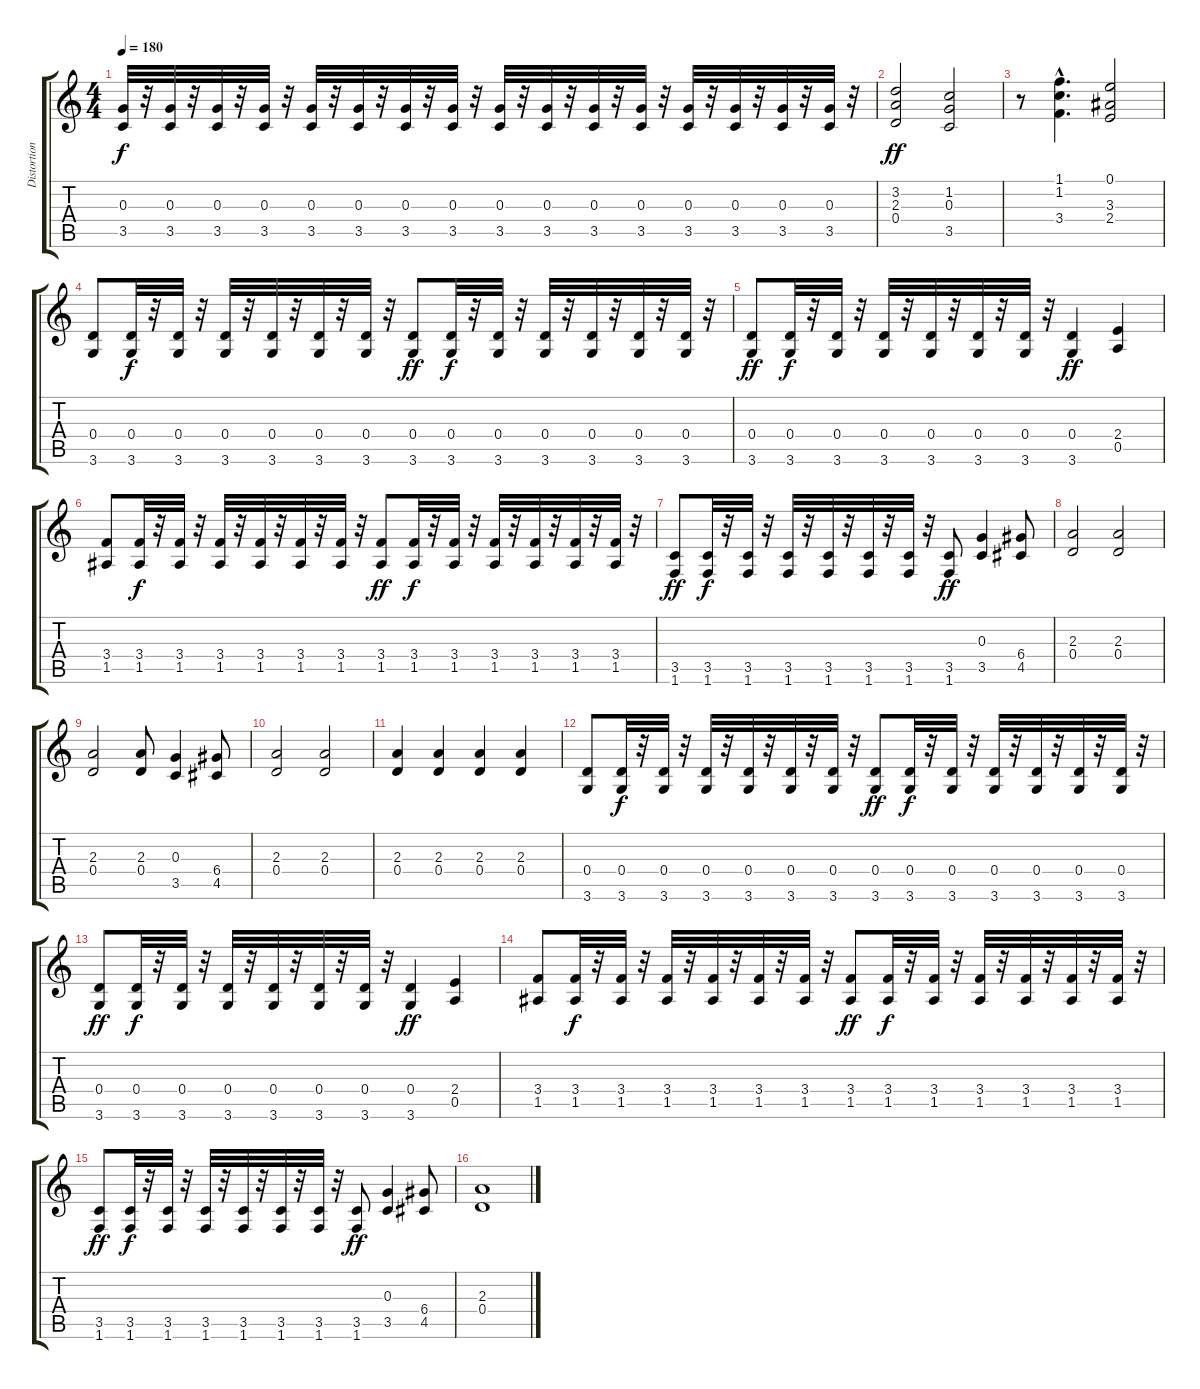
\track ("Distortion Guitar 2" "Distortion") {instrument distortionguitar}
\staff {score tabs}
\tuning (E4 B3 G3 D3 A2 E2) {hide}
\ts (4 4)
\tempo 180
\clef g2
\ks c
(0.3 3.5).32{dy f} r.32 (0.3 3.5).32 r.32 (0.3 3.5).32 r.32 (0.3 3.5).32 r.32 (0.3 3.5).32 r.32 (0.3 3.5).32 r.32 (0.3 3.5).32 r.32 (0.3 3.5).32 r.32 (0.3 3.5).32 r.32 (0.3 3.5).32 r.32 (0.3 3.5).32 r.32 (0.3 3.5).32 r.32 (0.3 3.5).32 r.32 (0.3 3.5).32 r.32 (0.3 3.5).32 r.32 (0.3 3.5).32 r.32 |
(3.2 2.3 0.4).2{dy ff} (1.2 0.3 3.5).2 |
r.8 (1.1{hac} 1.2{hac} 3.4{hac}).4{d} (0.1 3.3 2.4).2 |
(0.4 3.6).8 (0.4 3.6).32{dy f} r.32 (0.4 3.6).32 r.32 (0.4 3.6).32 r.32 (0.4 3.6).32 r.32 (0.4 3.6).32 r.32 (0.4 3.6).32 r.32 (0.4 3.6).8{dy ff} (0.4 3.6).32{dy f} r.32 (0.4 3.6).32 r.32 (0.4 3.6).32 r.32 (0.4 3.6).32 r.32 (0.4 3.6).32 r.32 (0.4 3.6).32 r.32 |
(0.4 3.6).8{dy ff} (0.4 3.6).32{dy f} r.32 (0.4 3.6).32 r.32 (0.4 3.6).32 r.32 (0.4 3.6).32 r.32 (0.4 3.6).32 r.32 (0.4 3.6).32 r.32 (0.4 3.6).4{dy ff} (2.4 0.5).4 |
(3.4 1.5).8 (3.4 1.5).32{dy f} r.32 (3.4 1.5).32 r.32 (3.4 1.5).32 r.32 (3.4 1.5).32 r.32 (3.4 1.5).32 r.32 (3.4 1.5).32 r.32 (3.4 1.5).8{dy ff} (3.4 1.5).32{dy f} r.32 (3.4 1.5).32 r.32 (3.4 1.5).32 r.32 (3.4 1.5).32 r.32 (3.4 1.5).32 r.32 (3.4 1.5).32 r.32 |
(3.5 1.6).8{dy ff} (3.5 1.6).32{dy f} r.32 (3.5 1.6).32 r.32 (3.5 1.6).32 r.32 (3.5 1.6).32 r.32 (3.5 1.6).32 r.32 (3.5 1.6).32 r.32 (3.5 1.6).8{dy ff} (0.3 3.5).4 (6.4 4.5).8 |
(2.3 0.4).2 (2.3 0.4).2 |
(2.3 0.4).2 (2.3 0.4).8 (0.3 3.5).4 (6.4 4.5).8 |
(2.3 0.4).2 (2.3 0.4).2 |
(2.3 0.4).4 (2.3 0.4).4 (2.3 0.4).4 (2.3 0.4).4 |
(0.4 3.6).8 (0.4 3.6).32{dy f} r.32 (0.4 3.6).32 r.32 (0.4 3.6).32 r.32 (0.4 3.6).32 r.32 (0.4 3.6).32 r.32 (0.4 3.6).32 r.32 (0.4 3.6).8{dy ff} (0.4 3.6).32{dy f} r.32 (0.4 3.6).32 r.32 (0.4 3.6).32 r.32 (0.4 3.6).32 r.32 (0.4 3.6).32 r.32 (0.4 3.6).32 r.32 |
(0.4 3.6).8{dy ff} (0.4 3.6).32{dy f} r.32 (0.4 3.6).32 r.32 (0.4 3.6).32 r.32 (0.4 3.6).32 r.32 (0.4 3.6).32 r.32 (0.4 3.6).32 r.32 (0.4 3.6).4{dy ff} (2.4 0.5).4 |
(3.4 1.5).8 (3.4 1.5).32{dy f} r.32 (3.4 1.5).32 r.32 (3.4 1.5).32 r.32 (3.4 1.5).32 r.32 (3.4 1.5).32 r.32 (3.4 1.5).32 r.32 (3.4 1.5).8{dy ff} (3.4 1.5).32{dy f} r.32 (3.4 1.5).32 r.32 (3.4 1.5).32 r.32 (3.4 1.5).32 r.32 (3.4 1.5).32 r.32 (3.4 1.5).32 r.32 |
(3.5 1.6).8{dy ff} (3.5 1.6).32{dy f} r.32 (3.5 1.6).32 r.32 (3.5 1.6).32 r.32 (3.5 1.6).32 r.32 (3.5 1.6).32 r.32 (3.5 1.6).32 r.32 (3.5 1.6).8{dy ff} (0.3 3.5).4 (6.4 4.5).8 |
(2.3 0.4).1
